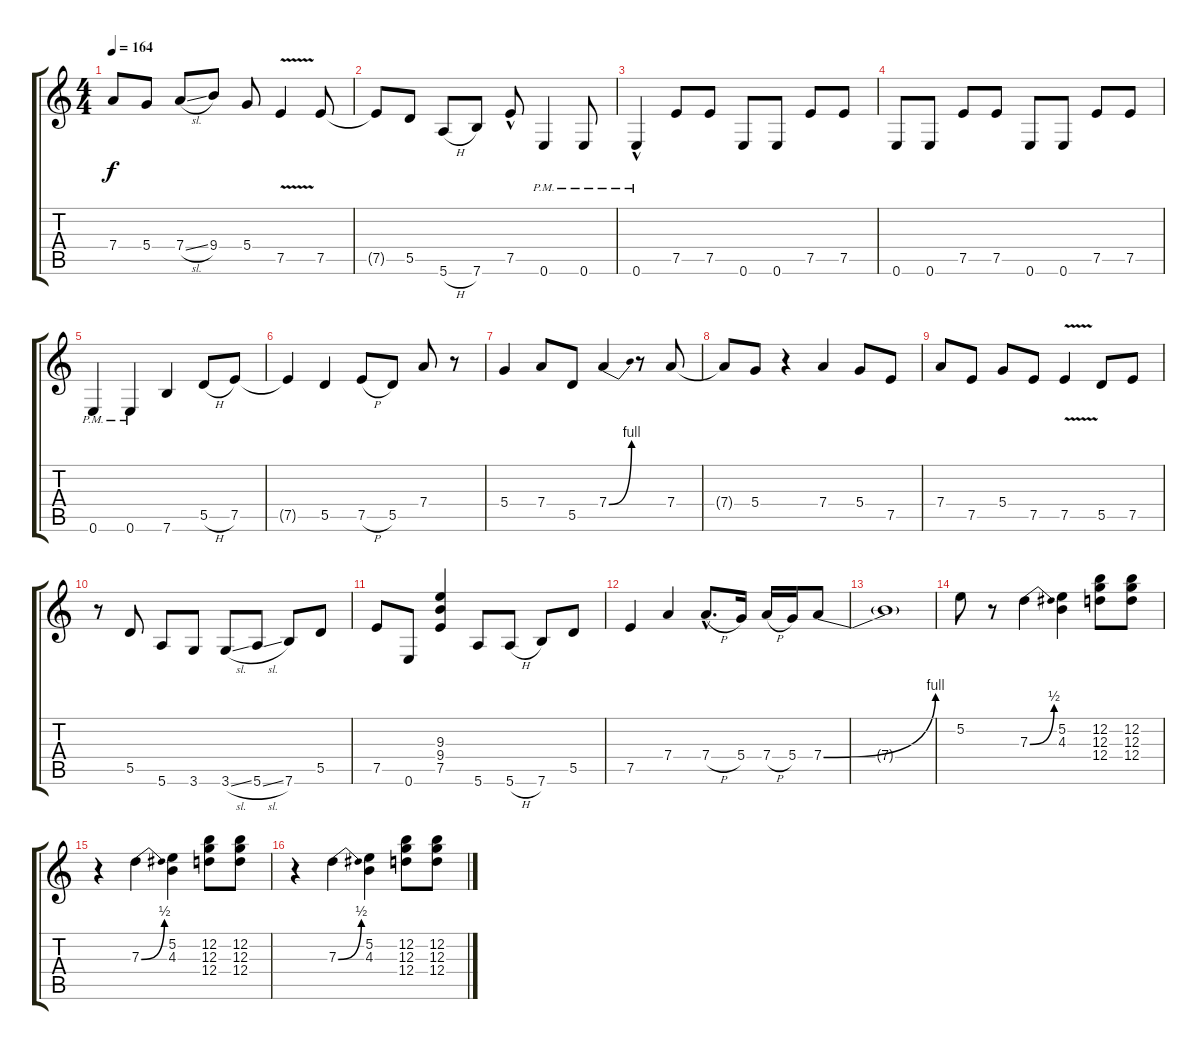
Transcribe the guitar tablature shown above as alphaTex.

\track "" {instrument distortionguitar}
\staff {score tabs}
\tuning (E4 B3 G3 D3 A2 E2) {hide}
\ts (4 4)
\tempo 164
\clef g2
\ks c
7.4.8{dy f} 5.4.8 7.4{sl}.8 9.4.8 5.4.8 7.5{v}.4 7.5.8 |
7.5{t}.8 5.5.8 5.6{h}.8 7.6.8 7.5{hac}.8 0.6{pm}.4 0.6{pm}.8 |
0.6{hac pm}.4 7.5.8 7.5.8 0.6.8 0.6.8 7.5.8 7.5.8 |
0.6.8 0.6.8 7.5.8 7.5.8 0.6.8 0.6.8 7.5.8 7.5.8 |
0.6{pm}.4 0.6{pm}.4 7.6.4 5.5{h}.8 7.5.8 |
7.5{t}.4 5.5.4 7.5{h}.8 5.5.8 7.4.8 r.8 |
5.4.4 7.4.8 5.5.8 7.4{be (bend 0 0 60 4)}.4 r.8 7.4.8 |
7.4{t}.8 5.4.8 r.4 7.4.4 5.4.8 7.5.8 |
7.4.8 7.5.8 5.4.8 7.5.8 7.5{v}.4 5.5.8 7.5.8 |
r.8 5.5.8 5.6.8 3.6.8 3.6{sl}.8 5.6{sl}.8 7.6.8 5.5.8 |
7.5.8 0.6.8 (9.3 9.4 7.5).4 5.6.8 5.6{h}.8 7.6.8 5.5.8 |
7.5.4 7.4.4 7.4{h hac}.8{d} 5.4.16 7.4{h}.16 5.4.16 7.4{be (bend 0 0 60 4)}.8 |
7.4{t}.1 |
5.2.8 r.8 7.3{be (bend 0 0 60 2)}.4 (5.2 4.3).4 (12.2 12.3 12.4).8 (12.2 12.3 12.4).8 |
r.4 7.3{be (bend 0 0 60 2)}.4 (5.2 4.3).4 (12.2 12.3 12.4).8 (12.2 12.3 12.4).8 |
r.4 7.3{be (bend 0 0 60 2)}.4 (5.2 4.3).4 (12.2 12.3 12.4).8 (12.2 12.3 12.4).8
